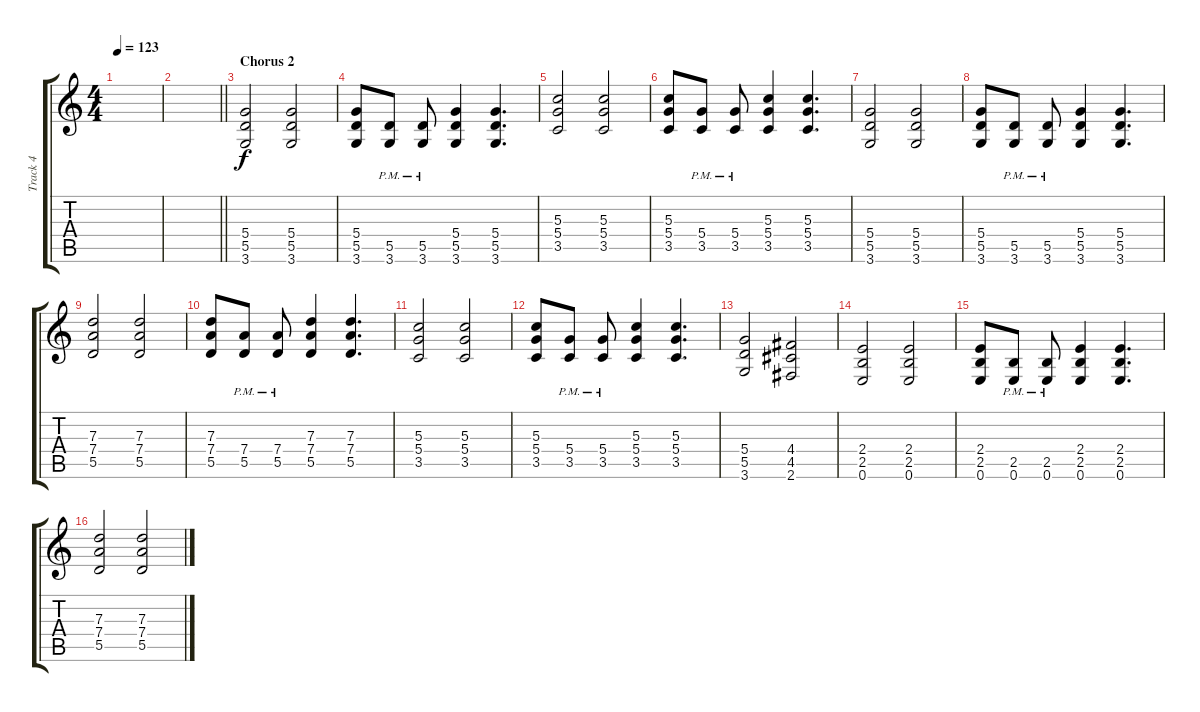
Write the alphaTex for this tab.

\track ("Track 4" "Track 4") {instrument overdrivenguitar}
\staff {score tabs}
\tuning (E4 B3 G3 D3 A2 E2) {hide}
\ts (4 4)
\tempo 123
\clef g2
\ks c
|
\barLineRight lightlight
|
\section ("" "Chorus 2")
(5.4 5.5 3.6).2 (5.4 5.5 3.6).2 |
(5.4 5.5 3.6).8 (5.5{pm} 3.6{pm}).8 (5.5{pm} 3.6{pm}).8 (5.4 5.5 3.6).4 (5.4 5.5 3.6).4{d} |
(5.3 5.4 3.5).2 (5.3 5.4 3.5).2 |
(5.3 5.4 3.5).8 (5.4 3.5{pm}).8 (5.4 3.5{pm}).8 (5.3 5.4 3.5).4 (5.3 5.4 3.5).4{d} |
(5.4 5.5 3.6).2 (5.4 5.5 3.6).2 |
(5.4 5.5 3.6).8 (5.5{pm} 3.6{pm}).8 (5.5{pm} 3.6{pm}).8 (5.4 5.5 3.6).4 (5.4 5.5 3.6).4{d} |
(7.3 7.4 5.5).2 (7.3 7.4 5.5).2 |
(7.3 7.4 5.5).8 (7.4 5.5{pm}).8 (7.4 5.5{pm}).8 (7.3 7.4 5.5).4 (7.3 7.4 5.5).4{d} |
(5.3 5.4 3.5).2 (5.3 5.4 3.5).2 |
(5.3 5.4 3.5).8 (5.4 3.5{pm}).8 (5.4 3.5{pm}).8 (5.3 5.4 3.5).4 (5.3 5.4 3.5).4{d} |
(5.4 5.5 3.6).2 (4.4 4.5 2.6).2 |
(2.4 2.5 0.6).2 (2.4 2.5 0.6).2 |
(2.4 2.5 0.6).8 (2.5{pm} 0.6).8 (2.5{pm} 0.6).8 (2.4 2.5 0.6).4 (2.4 2.5 0.6).4{d} |
(7.3 7.4 5.5).2 (7.3 7.4 5.5).2
